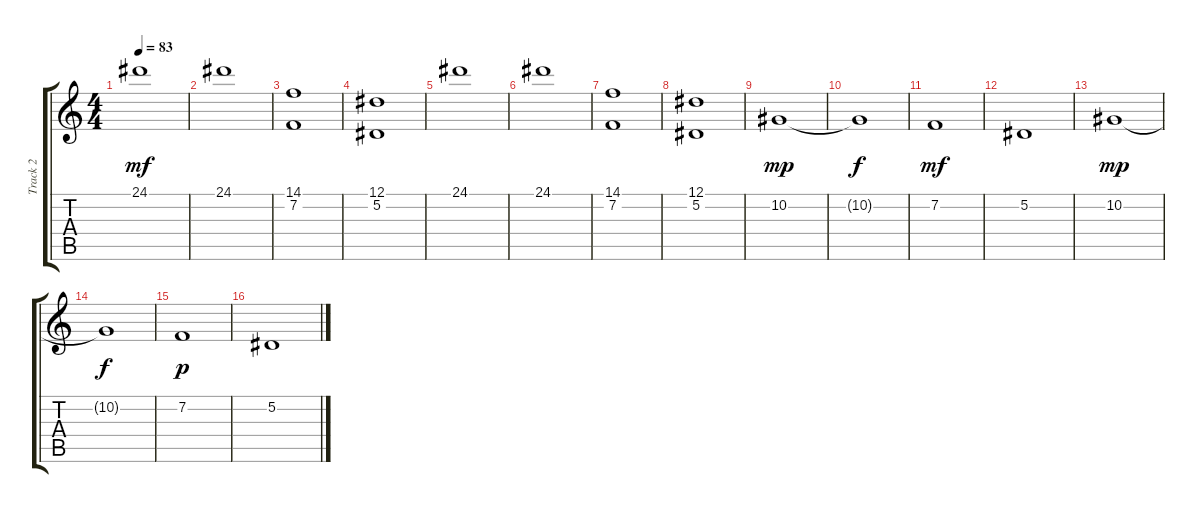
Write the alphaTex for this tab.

\track ("Track 2" "Track 2") {instrument brightacousticpiano}
\staff {score tabs}
\tuning (Eb4 Bb3 Gb3 Db3 Ab2 Eb2) {hide}
\ts (4 4)
\tempo 83
\clef g2
\ks c
24.1.1{dy mf} |
24.1.1 |
(14.1 7.2).1 |
(12.1 5.2).1 |
24.1.1 |
24.1.1 |
(14.1 7.2).1 |
(12.1 5.2).1 |
10.2.1{dy mp} |
10.2{t}.1{dy f} |
7.2.1{dy mf} |
5.2.1 |
10.2.1{dy mp} |
10.2{t}.1{dy f} |
7.2.1{dy p} |
5.2.1
